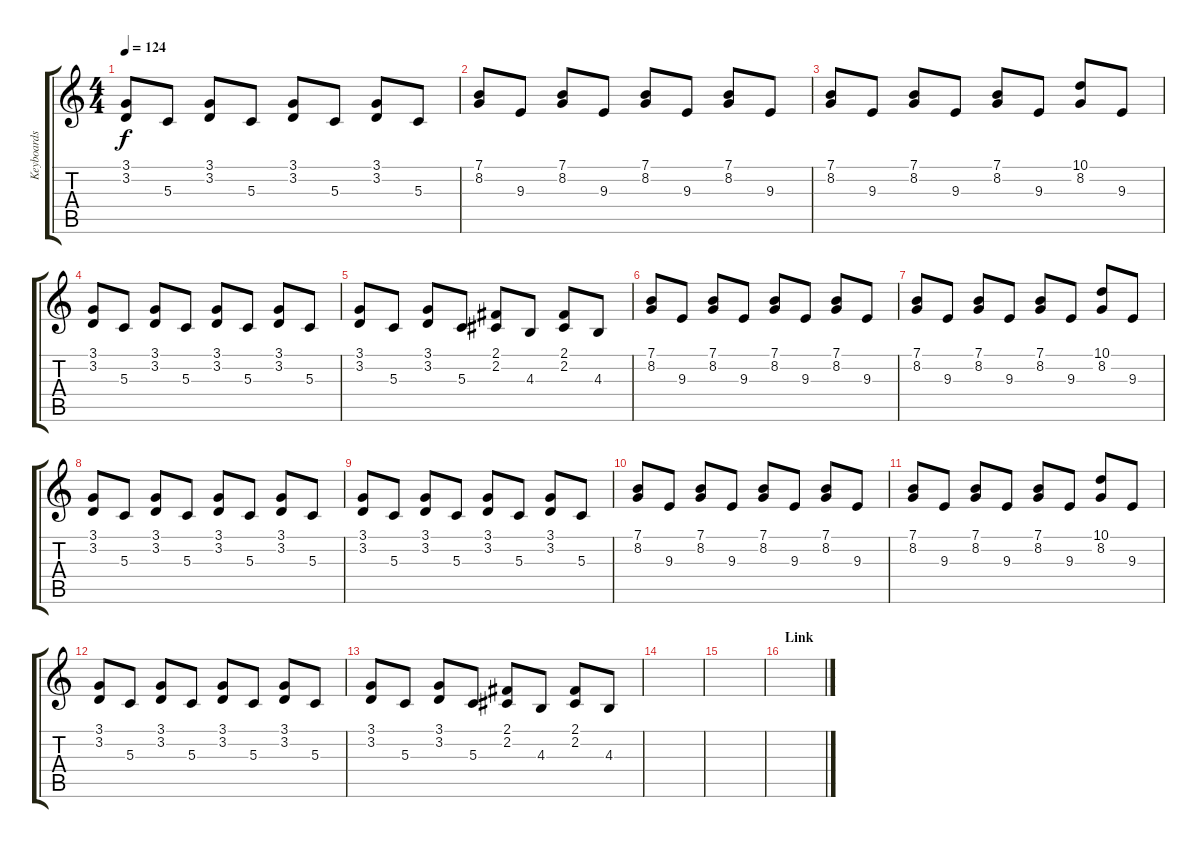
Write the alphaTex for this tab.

\track ("Keyboards" "Keyboards") {instrument stringensemble1}
\staff {score tabs}
\tuning (E4 B3 G3 D3 A2 E2) {hide}
\ts (4 4)
\tempo 124
\clef g2
\ks c
(3.1 3.2).8{dy f} 5.3.8 (3.1 3.2).8 5.3.8 (3.1 3.2).8 5.3.8 (3.1 3.2).8 5.3.8 |
(7.1 8.2).8 9.3.8 (7.1 8.2).8 9.3.8 (7.1 8.2).8 9.3.8 (7.1 8.2).8 9.3.8 |
(7.1 8.2).8 9.3.8 (7.1 8.2).8 9.3.8 (7.1 8.2).8 9.3.8 (10.1 8.2).8 9.3.8 |
(3.1 3.2).8 5.3.8 (3.1 3.2).8 5.3.8 (3.1 3.2).8 5.3.8 (3.1 3.2).8 5.3.8 |
(3.1 3.2).8 5.3.8 (3.1 3.2).8 5.3.8 (2.1 2.2).8 4.3.8 (2.1 2.2).8 4.3.8 |
(7.1 8.2).8 9.3.8 (7.1 8.2).8 9.3.8 (7.1 8.2).8 9.3.8 (7.1 8.2).8 9.3.8 |
(7.1 8.2).8 9.3.8 (7.1 8.2).8 9.3.8 (7.1 8.2).8 9.3.8 (10.1 8.2).8 9.3.8 |
(3.1 3.2).8 5.3.8 (3.1 3.2).8 5.3.8 (3.1 3.2).8 5.3.8 (3.1 3.2).8 5.3.8 |
(3.1 3.2).8 5.3.8 (3.1 3.2).8 5.3.8 (3.1 3.2).8 5.3.8 (3.1 3.2).8 5.3.8 |
(7.1 8.2).8 9.3.8 (7.1 8.2).8 9.3.8 (7.1 8.2).8 9.3.8 (7.1 8.2).8 9.3.8 |
(7.1 8.2).8 9.3.8 (7.1 8.2).8 9.3.8 (7.1 8.2).8 9.3.8 (10.1 8.2).8 9.3.8 |
(3.1 3.2).8 5.3.8 (3.1 3.2).8 5.3.8 (3.1 3.2).8 5.3.8 (3.1 3.2).8 5.3.8 |
(3.1 3.2).8 5.3.8 (3.1 3.2).8 5.3.8 (2.1 2.2).8 4.3.8 (2.1 2.2).8 4.3.8 |
\section ("" "")
|
|
\section ("" "Link")
